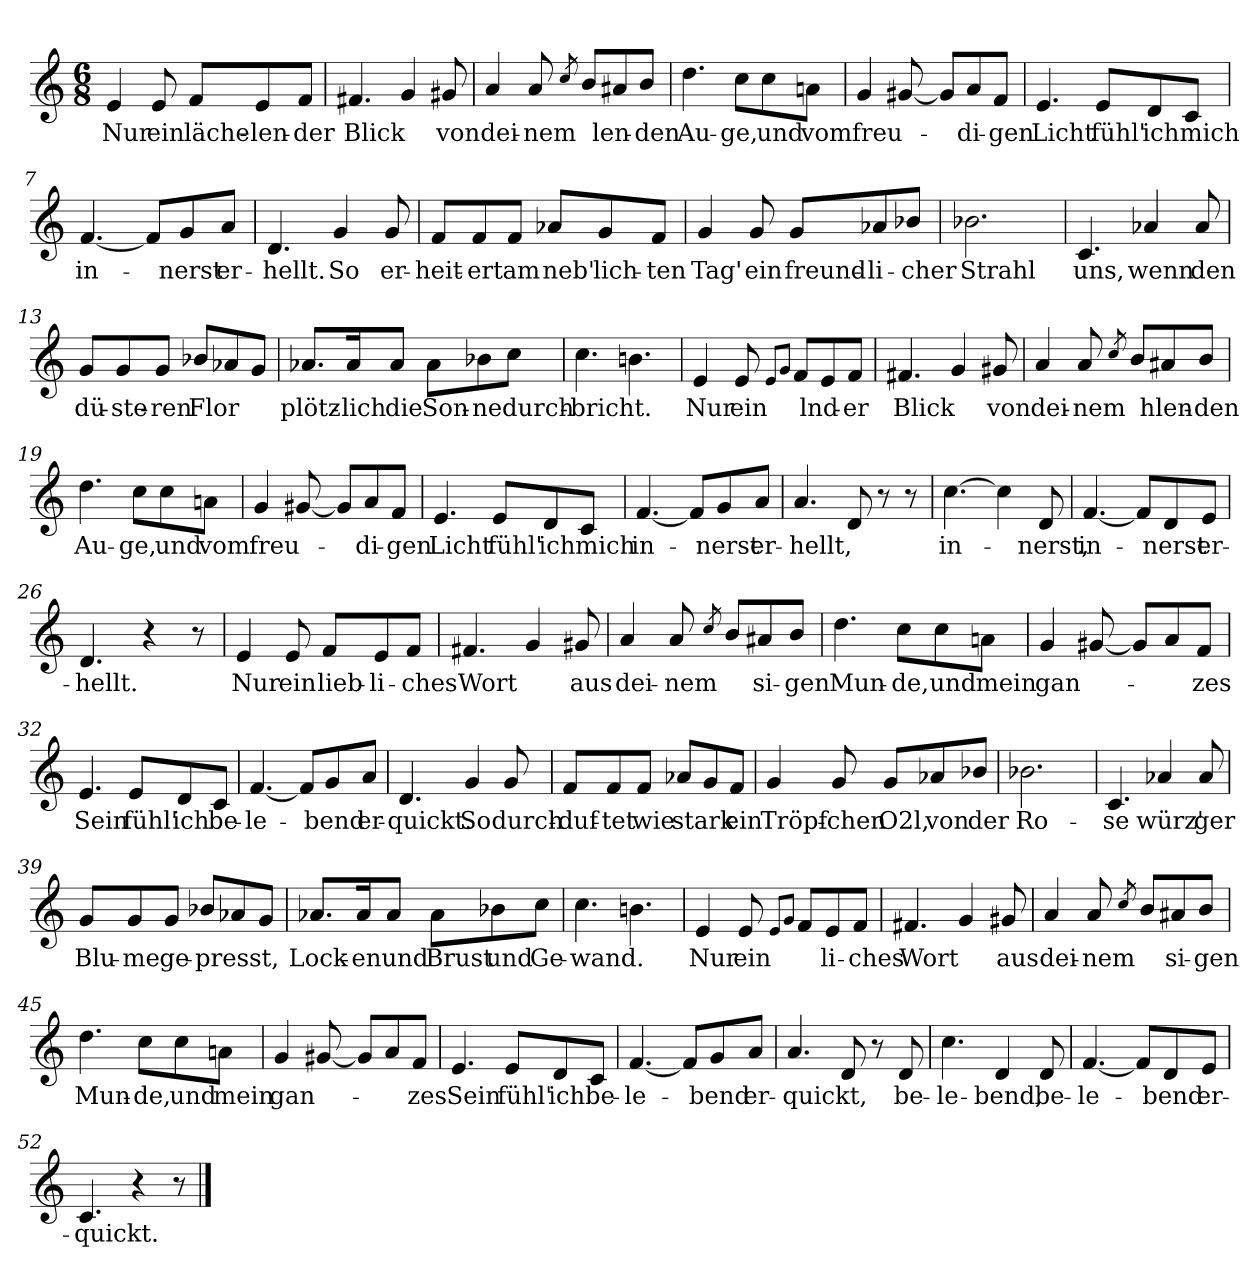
**kern	**text
*part1	*part1
*staff1	*staff1
*clefG2	*
*k[]	*
*M6/8	*
=1	=1
!	!LO:LY:b
4e/	Nur
!	!LO:LY:b
8e/	ein
!	!LO:LY:b
8f/L	läche-
!	!LO:LY:b
8e/	-len-
!	!LO:LY:b
8f/J	-der
=2	=2
!	!LO:LY:b
4.f#X/	Blick
4g/	.
!	!LO:LY:b
8g#X/	von
=3	=3
!	!LO:LY:b
4a/	dei-
!	!LO:LY:b
8a/	-nem
8qcc/	.
8b/L	.
!	!LO:LY:b
8a#X/	-len-
!	!LO:LY:b
8b/J	-den
=4	=4
!	!LO:LY:b
4.dd\	Au-
!	!LO:LY:b
8cc\L	-ge,
!	!LO:LY:b
8cc\	und
!	!LO:LY:b
8an\J	vom
=5	=5
!	!LO:LY:b
4g/	freu-
[8g#X/	.
8g#/L]	.
!	!LO:LY:b
8a/	-di-
!	!LO:LY:b
8f/J	-gen
=6	=6
!	!LO:LY:b
4.e/	Licht
!	!LO:LY:b
8e/L	fühl'
!	!LO:LY:b
8d/	ich
!	!LO:LY:b
8c/J	mich
!!LO:LB:g=z
=7	=7
!	!LO:LY:b
[4.f/	in-
8f/L]	.
!	!LO:LY:b
8g/	-nerst
!	!LO:LY:b
8a/J	er-
=8	=8
!	!LO:LY:b
4.d/	hellt.
!	!LO:LY:b
4g/	So
!	!LO:LY:b
8g/	er-
=9	=9
!	!LO:LY:b
8f/L	-heit-
!	!LO:LY:b
8f/	-ert
!	!LO:LY:b
8f/J	am
!	!LO:LY:b
8a-X/L	neb'
!	!LO:LY:b
8g/	lich-
!	!LO:LY:b
8f/J	-ten
=10	=10
!	!LO:LY:b
4g/	Tag'
!	!LO:LY:b
8g/	ein
!	!LO:LY:b
8g/L	freund-
!	!LO:LY:b
8a-X/	-li-
!	!LO:LY:b
8b-X/J	-cher
=11	=11
!	!LO:LY:b
2.b-X\	Strahl
=12	=12
!	!LO:LY:b
4.c/	uns,
!	!LO:LY:b
4a-X/	wenn
!	!LO:LY:b
8a-/	den
=13	=13
!	!LO:LY:b
8g/L	dü-
!	!LO:LY:b
8g/	-ste-
!	!LO:LY:b
8g/J	-ren
!	!LO:LY:b
8b-X/L	Flor
8a-X/	.
8g/J	.
!!LO:LB:g=z
=14	=14
!	!LO:LY:b
8.a-X/L	plötz-
!	!LO:LY:b
16a-/K	lich
!	!LO:LY:b
8a-/J	die
!	!LO:LY:b
8a-\L	Son-
!	!LO:LY:b
8b-X\	-ne
!	!LO:LY:b
8cc\J	durch-
=15	=15
!	!LO:LY:b
4.cc\	bricht.
4.bn\	.
=16	=16
!	!LO:LY:b
4e/	Nur
!	!LO:LY:b
8e/	ein
8qe/L	.
8qg/J	.
8f/L	.
!	!LO:LY:b
8e/	-lnd-
!	!LO:LY:b
8f/J	-er
=17	=17
!	!LO:LY:b
4.f#X/	Blick
4g/	.
!	!LO:LY:b
8g#X/	von
=18	=18
!	!LO:LY:b
4a/	dei-
!	!LO:LY:b
8a/	-nem
8qcc/	.
8b/L	.
!	!LO:LY:b
8a#X/	-hlen-
!	!LO:LY:b
8b/J	-den
=19	=19
!	!LO:LY:b
4.dd\	Au-
!	!LO:LY:b
8cc\L	-ge,
!	!LO:LY:b
8cc\	und
!	!LO:LY:b
8an\J	vom
!!LO:LB:g=z
=20	=20
!	!LO:LY:b
4g/	freu-
[8g#X/	.
8g#/L]	.
!	!LO:LY:b
8a/	-di-
!	!LO:LY:b
8f/J	-gen
=21	=21
!	!LO:LY:b
4.e/	Licht
!	!LO:LY:b
8e/L	fühl'
!	!LO:LY:b
8d/	ich
!	!LO:LY:b
8c/J	mich
=22	=22
!	!LO:LY:b
[4.f/	in-
8f/L]	.
!	!LO:LY:b
8g/	-nerst
!	!LO:LY:b
8a/J	er-
=23	=23
!	!LO:LY:b
4.a/	hellt,
8d/	.
8r	.
8r	.
=24	=24
!	!LO:LY:b
[4.cc\	in-
4cc\]	.
!	!LO:LY:b
8d/	-nerst,
=25	=25
!	!LO:LY:b
[4.f/	in-
8f/L]	.
!	!LO:LY:b
8d/	-nerst
!	!LO:LY:b
8e/J	er-
=26	=26
!	!LO:LY:b
4.d/	-hellt.
4r	.
8r	.
=27	=27
!	!LO:LY:b
4e/	Nur
!	!LO:LY:b
8e/	ein
!	!LO:LY:b
8f/L	lieb-
!	!LO:LY:b
8e/	-li-
!	!LO:LY:b
8f/J	-ches
!!LO:LB:g=z
=28	=28
!	!LO:LY:b
4.f#X/	Wort
4g/	.
!	!LO:LY:b
8g#X/	aus
=29	=29
!	!LO:LY:b
4a/	dei-
!	!LO:LY:b
8a/	-nem
8qcc/	.
8b/L	.
!	!LO:LY:b
8a#X/	-si-
!	!LO:LY:b
8b/J	-gen
=30	=30
!	!LO:LY:b
4.dd\	Mun-
!	!LO:LY:b
8cc\L	-de,
!	!LO:LY:b
8cc\	und
!	!LO:LY:b
8an\J	mein
=31	=31
!	!LO:LY:b
4g/	gan-
[8g#X/	.
8g#/L]	.
8a/	.
!	!LO:LY:b
8f/J	-zes
=32	=32
!	!LO:LY:b
4.e/	Sein
!	!LO:LY:b
8e/L	fühl'
!	!LO:LY:b
8d/	ich
!	!LO:LY:b
8c/J	be-
=33	=33
!	!LO:LY:b
[4.f/	-le-
8f/L]	.
!	!LO:LY:b
8g/	-bend
!	!LO:LY:b
8a/J	er-
=34	=34
!	!LO:LY:b
4.d/	-quickt.
!	!LO:LY:b
4g/	So
!	!LO:LY:b
8g/	durch-
!!LO:LB:g=z
=35	=35
!	!LO:LY:b
8f/L	duf-
!	!LO:LY:b
8f/	-tet
!	!LO:LY:b
8f/J	wie
!	!LO:LY:b
8a-X/L	stark
8g/	.
!	!LO:LY:b
8f/J	ein
=36	=36
!	!LO:LY:b
4g/	Tröpf-
!	!LO:LY:b
8g/	-chen
!	!LO:LY:b
8g/L	O2l,
!	!LO:LY:b
8a-X/	von
!	!LO:LY:b
8b-X/J	der
=37	=37
!	!LO:LY:b
2.b-X\	Ro-
=38	=38
!	!LO:LY:b
4.c/	-se
!	!LO:LY:b
4a-X/	würz'
!	!LO:LY:b
8a-/	ger
=39	=39
!	!LO:LY:b
8g/L	Blu-
!	!LO:LY:b
8g/	-me
!	!LO:LY:b
8g/J	ge-
!	!LO:LY:b
8b-X/L	presst,
8a-X/	.
8g/J	.
=40	=40
!	!LO:LY:b
8.a-X/L	Lock-
!	!LO:LY:b
16a-/K	-en
!	!LO:LY:b
8a-/J	und
!	!LO:LY:b
8a-\L	Brust
!	!LO:LY:b
8b-X\	und
!	!LO:LY:b
8cc\J	Ge-
!!LO:LB:g=z
=41	=41
!	!LO:LY:b
4.cc\	-wand.
4.bn\	.
=42	=42
!	!LO:LY:b
4e/	Nur
!	!LO:LY:b
8e/	ein
8qe/L	.
8qg/J	.
8f/L	.
!	!LO:LY:b
8e/	-li-
!	!LO:LY:b
8f/J	-ches
=43	=43
!	!LO:LY:b
4.f#X/	Wort
4g/	.
!	!LO:LY:b
8g#X/	aus
=44	=44
!	!LO:LY:b
4a/	dei-
!	!LO:LY:b
8a/	-nem
8qcc/	.
8b/L	.
!	!LO:LY:b
8a#X/	-si-
!	!LO:LY:b
8b/J	-gen
=45	=45
!	!LO:LY:b
4.dd\	Mun-
!	!LO:LY:b
8cc\L	-de,
!	!LO:LY:b
8cc\	und
!	!LO:LY:b
8an\J	mein
=46	=46
!	!LO:LY:b
4g/	gan-
[8g#X/	.
8g#/L]	.
8a/	.
!	!LO:LY:b
8f/J	-zes
=47	=47
!	!LO:LY:b
4.e/	Sein
!	!LO:LY:b
8e/L	fühl'
!	!LO:LY:b
8d/	ich
!	!LO:LY:b
8c/J	be-
!!LO:LB:g=z
=48	=48
!	!LO:LY:b
[4.f/	-le-
8f/L]	.
!	!LO:LY:b
8g/	-bend
!	!LO:LY:b
8a/J	er-
=49	=49
!	!LO:LY:b
4.a/	-quickt,
8d/	.
8r	.
!	!LO:LY:b
8d/	be-
=50	=50
!	!LO:LY:b
4.cc\	-le-
!	!LO:LY:b
4d/	-bend,
!	!LO:LY:b
8d/	be-
=51	=51
!	!LO:LY:b
[4.f/	-le-
8f/L]	.
!	!LO:LY:b
8d/	-bend
!	!LO:LY:b
8e/J	er-
=52	=52
!	!LO:LY:b
4.c/	-quickt.
4r	.
8r	.
==	==
*-	*-
